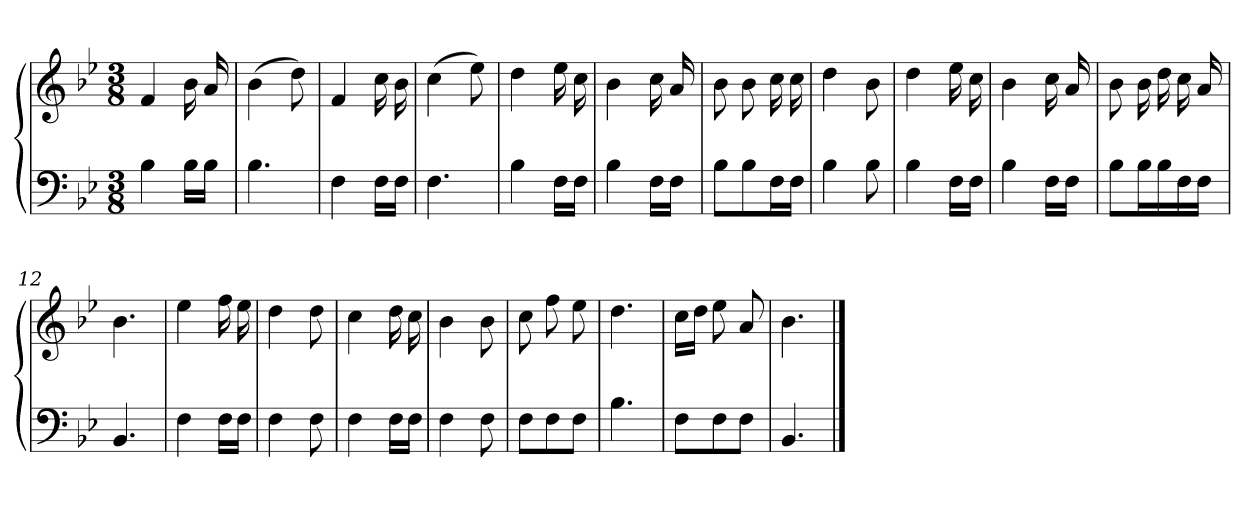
**kern	**kern	**dynam
*part1	*part1	*part1
*staff2	*staff1	*staff1/2
*clefF4	*clefG2	*
*k[b-e-]	*k[b-e-]	*
*M3/8	*M3/8	*
=1	=1	=1
4B-	4f	Allegro
16B-\LL	16b-	.
16B-\JJ	16a	.
=2	=2	=2
4.B-	(4b-	.
.	8dd)	.
=3	=3	=3
4F	4f	.
16F\LL	16cc	.
16F\JJ	16b-	.
=4	=4	=4
4.F	(4cc	.
.	8ee-)	.
=5	=5	=5
4B-	4dd	.
16F\LL	16ee-	.
16F\JJ	16cc	.
=6	=6	=6
4B-	4b-	.
16F\LL	16cc	.
16F\JJ	16a	.
=7	=7	=7
8B-\L	8b-	.
8B-\	8b-	.
16F\L	16cc	.
16F\JJ	16cc	.
=8	=8	=8
4B-	4dd	.
8B-	8b-	.
=9	=9	=9
4B-	4dd	.
16F\LL	16ee-	.
16F\JJ	16cc	.
!!LO:LB:g=z
=10	=10	=10
4B-	4b-	.
16F\LL	16cc	.
16F\JJ	16a	.
=11	=11	=11
8B-\L	8b-	.
16B-\L	16b-	.
16B-\	16dd	.
16F\	16cc	.
16F\JJ	16a	.
=12	=12	=12
4.BB-	4.b-	.
=13	=13	=13
4F	4ee-	.
16F\LL	16ff	.
16F\JJ	16ee-	.
=14	=14	=14
4F	4dd	.
8F	8dd	.
=15	=15	=15
4F	4cc	.
16F\LL	16dd	.
16F\JJ	16cc	.
=16	=16	=16
4F	4b-	.
8F	8b-	.
=17	=17	=17
8F\L	8cc	.
8F\	8ff	.
8F\J	8ee-	.
=18	=18	=18
4.B-	4.dd	.
=19	=19	=19
8F\L	16ccLL	.
.	16ddJJ	.
8F\	8ee-	.
8F\J	8a	.
!!LO:LB:g=z
=20	=20	=20
4.BB-	4.b-	.
==	==	==
*-	*-	*-
